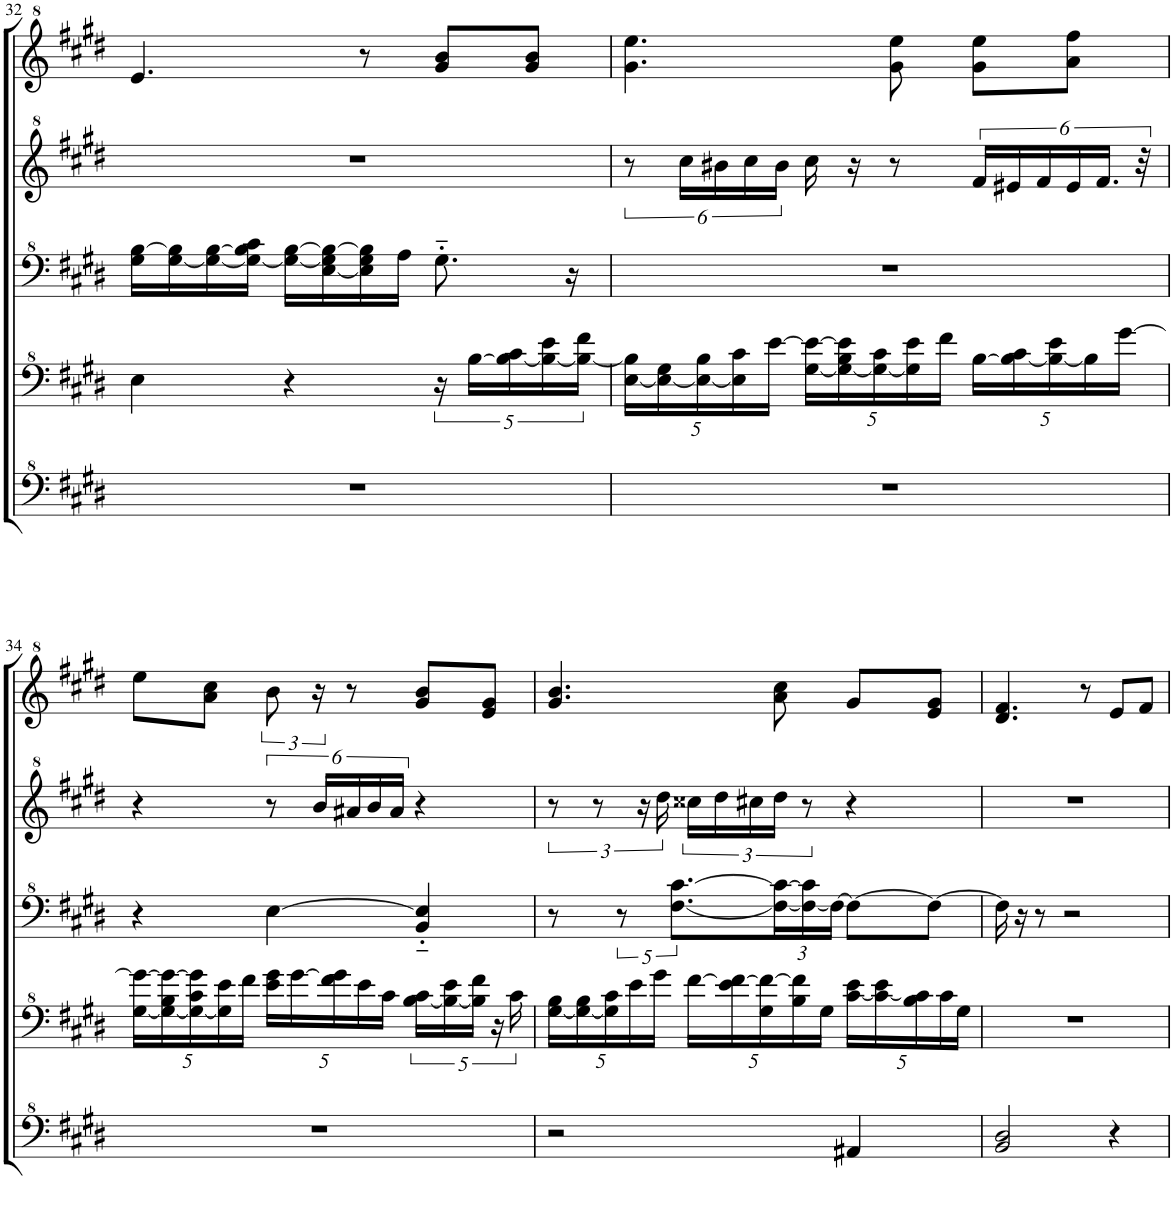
**kern	**kern	**kern	**kern	**kern
*part1	*part1	*part1	*part1	*part1
*staff5	*staff4	*staff3	*staff2	*staff1
*I"Model III	*	*	*	*
!!LO:PB:g=z
*clefF^4	*clefF^4	*clefF^4	*clefG^2	*clefG^2
*k[f#c#g#d#]	*k[f#c#g#d#]	*k[f#c#g#d#]	*k[f#c#g#d#]	*k[f#c#g#d#]
*M3/4	*M3/4	*M3/4	*M3/4	*M3/4
=32	=32	=32	=32	=32
2.r	4e\	16g#\ [16b\LL	2.r	4.ee/
.	.	[16g#\ 16b\]	.	.
.	.	16g#\_ [16b\	.	.
.	.	16g#\_ 16b\] 16cc#\JJ	.	.
.	4r	16g#\_ [16b\LL	.	.
.	.	[16e\ 16g#\] 16b\_	.	.
.	.	16e\] 16g#\ 16b\]	.	8r
.	.	16a\JJ	.	.
.	20r	8.g#'~\	.	8gg#/ 8bb/L
.	[20b\LL	.	.	.
.	20b\_ 20cc#\	.	.	.
.	.	.	.	8gg#/ 8bb/J
.	20b\_ 20ee\	.	.	.
.	.	16r	.	.
.	20b\_ 20ff#\JJ	.	.	.
=33	=33	=33	=33	=33
*	*Xbrackettup	*	*	*
2.r	[20e\ 20b\]LL	2.r	12r	4.gg#\ 4.eee\
.	20e\_ 20g#\	.	.	.
.	.	.	24ccc#\LL	.
.	20e\_ 20b\	.	.	.
.	.	.	24bb#X\	.
.	20e\] 20cc#\	.	.	.
.	.	.	24ccc#\	.
.	[20ee\JJ	.	.	.
.	.	.	24bb#\JJ	.
.	[20g#\ 20ee\_LL	.	16ccc#\	.
.	20g#\_ 20b\ 20ee\]	.	.	.
.	.	.	16r	.
.	20g#\_ 20cc#\	.	.	.
.	.	.	8r	8gg#\ 8eee\
.	20g#\] 20ee\	.	.	.
.	20ff#\JJ	.	.	.
.	[20b\LL	.	24ff#/LL	8gg#\ 8eee\L
.	.	.	24ee#X/	.
.	20b\_ 20cc#\	.	.	.
.	.	.	24ff#/	.
.	20b\_ 20ee\	.	.	.
.	.	.	24ee#/	8aa\ 8fff#\J
.	20b\]	.	.	.
.	.	.	24.ff#/JJ	.
.	[20gg#\JJ	.	.	.
.	.	.	48r	.
!!LO:LB:g=z
=34	=34	=34	=34	=34
2.r	[20g#\ 20gg#\_LL	4r	4r	8eee\L
.	20g#\_ 20b\ 20gg#\_	.	.	.
.	20g#\_ 20cc#\ 20gg#\]	.	.	.
.	.	.	.	8aa\ 8ccc#\J
.	20g#\] 20ee\	.	.	.
.	20ff#\JJ	.	.	.
.	20ee\ 20gg#\LL	[4e\	12r	12bb\
.	[20gg#\	.	.	.
.	.	.	24bb/LL	24r
.	20ff#\ 20gg#\]	.	.	.
.	.	.	24aa#X/	8r
.	20ee\	.	.	.
.	.	.	24bb/	.
.	20cc#\JJ	.	.	.
.	.	.	24aa#/JJ	.
*	*brackettup	*	*	*
.	[20b\ 20cc#\LL	4B/'~ 4e/]'~	4r	8gg#/ 8bb/L
.	20b\_ 20ee\	.	.	.
.	20b\] 20ff#\JJ	.	.	.
.	.	.	.	8ee/ 8gg#/J
.	20r	.	.	.
.	20cc#\	.	.	.
=35	=35	=35	=35	=35
*	*Xbrackettup	*	*	*
2r	[20g#\ 20b\LL	8r	12r	4.gg#/ 4.bb/
.	20g#\_ 20b\	.	.	.
.	.	.	12r	.
.	20g#\] 20cc#\	.	.	.
.	.	10r	.	.
.	20ee\	.	.	.
.	.	.	24r	.
.	20gg#\JJ	.	.	.
.	.	.	24ddd#\	.
.	.	[10.f#\ [10.cc#\L	.	.
.	[20ff#\LL	.	24ccc##X\LL	.
.	.	.	24ddd#\	.
.	20ee\ 20ff#\_	.	.	.
.	.	.	24ccc#X\	.
.	20g#\ 20ff#\_	.	.	.
*	*	*Xbrackettup	*	*
.	.	24f#\_ 24cc#\_L	24ddd#\JJ	8aa\ 8ccc#\
.	20b\ 20ff#\]	.	.	.
.	.	24f#\_ 24cc#\]	12r	.
.	20g#\JJ	.	.	.
.	.	24f#\JJ_	.	.
4A#X/	[20cc#\ 20ee\LL	8f#\L_	4r	8gg#/L
.	20cc#\_ 20ee\	.	.	.
.	20b\ 20cc#\]	.	.	.
.	.	8f#\J_	.	8ee/ 8gg#/J
.	20cc#\	.	.	.
.	20g#\JJ	.	.	.
=36	=36	=36	=36	=36
2B/ 2d#/	2.r	16f#\]	2.r	4.dd#/ 4.ff#/
.	.	16r	.	.
.	.	8r	.	.
.	.	2r	.	.
.	.	.	.	8r
4r	.	.	.	8ee/L
.	.	.	.	8ff#/J
=	=	=	=	=
*-	*-	*-	*-	*-
